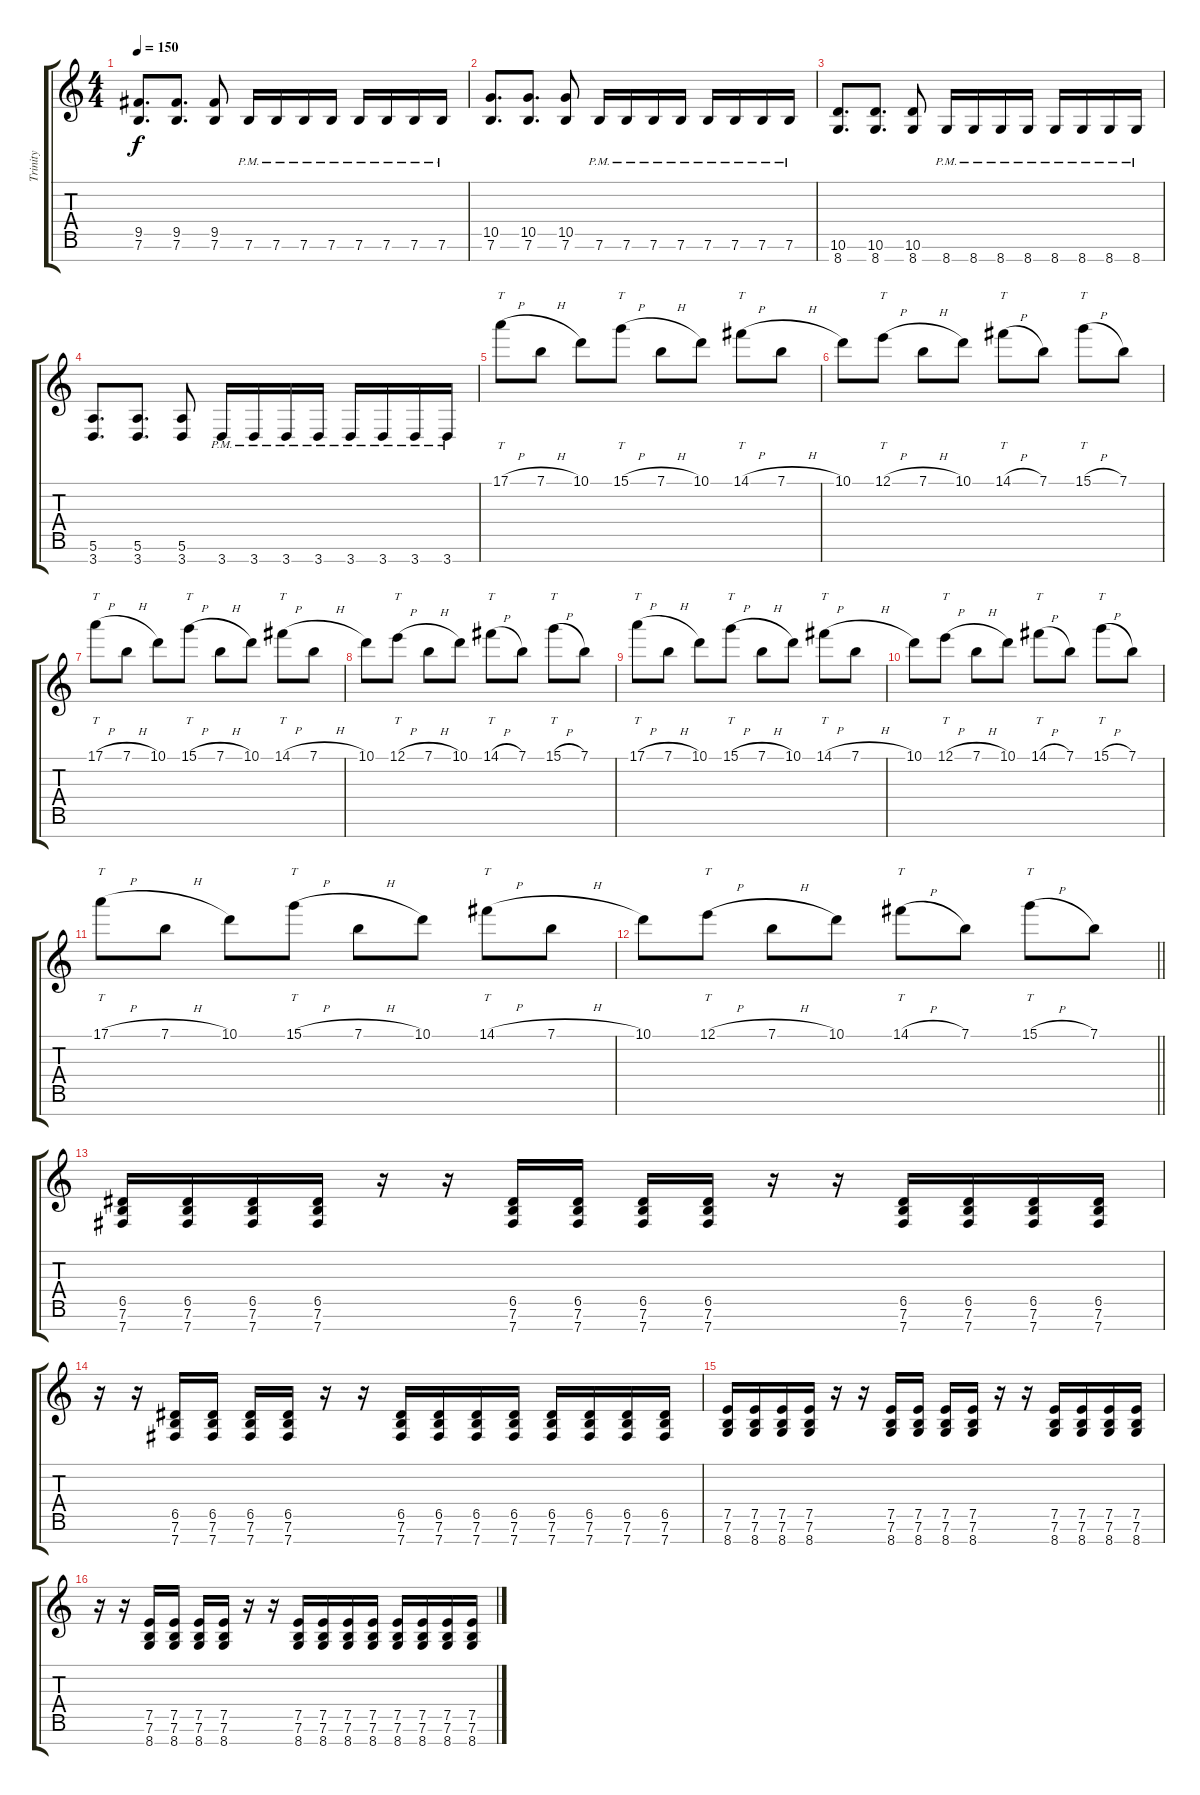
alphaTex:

\track ("Trinity" "Trinity") {instrument overdrivenguitar}
\staff {score tabs}
\tuning (E4 B3 Gb3 D3 A2 E2 B1) {hide}
\ts (4 4)
\tempo 150
\clef g2
\ks c
(9.5 7.6).8{d dy f} (9.5 7.6).8{d} (9.5 7.6).8 7.6{pm}.16 7.6{pm}.16 7.6{pm}.16 7.6{pm}.16 7.6{pm}.16 7.6{pm}.16 7.6{pm}.16 7.6{pm}.16 |
(10.5 7.6).8{d} (10.5 7.6).8{d} (10.5 7.6).8 7.6{pm}.16 7.6{pm}.16 7.6{pm}.16 7.6{pm}.16 7.6{pm}.16 7.6{pm}.16 7.6{pm}.16 7.6{pm}.16 |
(10.6 8.7).8{d} (10.6 8.7).8{d} (10.6 8.7).8 8.7{pm}.16 8.7{pm}.16 8.7{pm}.16 8.7{pm}.16 8.7{pm}.16 8.7{pm}.16 8.7{pm}.16 8.7{pm}.16 |
(5.6 3.7).8{d} (5.6 3.7).8{d} (5.6 3.7).8 3.7{pm}.16 3.7{pm}.16 3.7{pm}.16 3.7{pm}.16 3.7{pm}.16 3.7{pm}.16 3.7{pm}.16 3.7{pm}.16 |
17.1{h}.8{tt} 7.1{h}.8 10.1.8 15.1{h}.8{tt} 7.1{h}.8 10.1.8 14.1{h}.8{tt} 7.1{h}.8 |
10.1.8 12.1{h}.8{tt} 7.1{h}.8 10.1.8 14.1{h}.8{tt} 7.1.8 15.1{h}.8{tt} 7.1.8 |
17.1{h}.8{tt} 7.1{h}.8 10.1.8 15.1{h}.8{tt} 7.1{h}.8 10.1.8 14.1{h}.8{tt} 7.1{h}.8 |
10.1.8 12.1{h}.8{tt} 7.1{h}.8 10.1.8 14.1{h}.8{tt} 7.1.8 15.1{h}.8{tt} 7.1.8 |
17.1{h}.8{tt} 7.1{h}.8 10.1.8 15.1{h}.8{tt} 7.1{h}.8 10.1.8 14.1{h}.8{tt} 7.1{h}.8 |
10.1.8 12.1{h}.8{tt} 7.1{h}.8 10.1.8 14.1{h}.8{tt} 7.1.8 15.1{h}.8{tt} 7.1.8 |
17.1{h}.8{tt} 7.1{h}.8 10.1.8 15.1{h}.8{tt} 7.1{h}.8 10.1.8 14.1{h}.8{tt} 7.1{h}.8 |
\barLineRight lightlight
10.1.8 12.1{h}.8{tt} 7.1{h}.8 10.1.8 14.1{h}.8{tt} 7.1.8 15.1{h}.8{tt} 7.1.8 |
\section ("" "")
(6.5 7.6 7.7).16 (6.5 7.6 7.7).16 (6.5 7.6 7.7).16 (6.5 7.6 7.7).16 r.16 r.16 (6.5 7.6 7.7).16 (6.5 7.6 7.7).16 (6.5 7.6 7.7).16 (6.5 7.6 7.7).16 r.16 r.16 (6.5 7.6 7.7).16 (6.5 7.6 7.7).16 (6.5 7.6 7.7).16 (6.5 7.6 7.7).16 |
r.16 r.16 (6.5 7.6 7.7).16 (6.5 7.6 7.7).16 (6.5 7.6 7.7).16 (6.5 7.6 7.7).16 r.16 r.16 (6.5 7.6 7.7).16 (6.5 7.6 7.7).16 (6.5 7.6 7.7).16 (6.5 7.6 7.7).16 (6.5 7.6 7.7).16 (6.5 7.6 7.7).16 (6.5 7.6 7.7).16 (6.5 7.6 7.7).16 |
(7.5 7.6 8.7).16 (7.5 7.6 8.7).16 (7.5 7.6 8.7).16 (7.5 7.6 8.7).16 r.16 r.16 (7.5 7.6 8.7).16 (7.5 7.6 8.7).16 (7.5 7.6 8.7).16 (7.5 7.6 8.7).16 r.16 r.16 (7.5 7.6 8.7).16 (7.5 7.6 8.7).16 (7.5 7.6 8.7).16 (7.5 7.6 8.7).16 |
r.16 r.16 (7.5 7.6 8.7).16 (7.5 7.6 8.7).16 (7.5 7.6 8.7).16 (7.5 7.6 8.7).16 r.16 r.16 (7.5 7.6 8.7).16 (7.5 7.6 8.7).16 (7.5 7.6 8.7).16 (7.5 7.6 8.7).16 (7.5 7.6 8.7).16 (7.5 7.6 8.7).16 (7.5 7.6 8.7).16 (7.5 7.6 8.7).16
